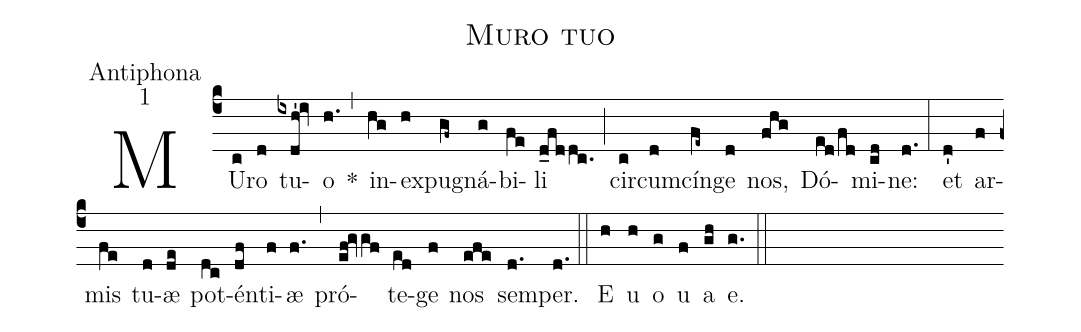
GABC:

name:Muro tuo;
office-part:Antiphona;
mode:1;
%%
(c4) MU(c)ro(d) tu(ixdh'!iv)o(h.) *(,) in(hg)ex(h)pu(gf~)gná(g)bi(fe)li(d_fddc.) (;) cir(c)cum(d)cín(fe~)ge(d) nos,(fhg) Dó(ed/fd)mi(cd)ne:(d.) (:) et(d') ar(f)mis(fe) tu(d)æ(de) pot(dc)én(df)ti(f)æ(f.) (,) pró(ef!gvgf)te(ed)ge(f) nos(efe) sem(d.)per.(d.) (::) <eu>E(h) u(h) o(g) u(f) a(gh) e.</eu>(g.) (::)
